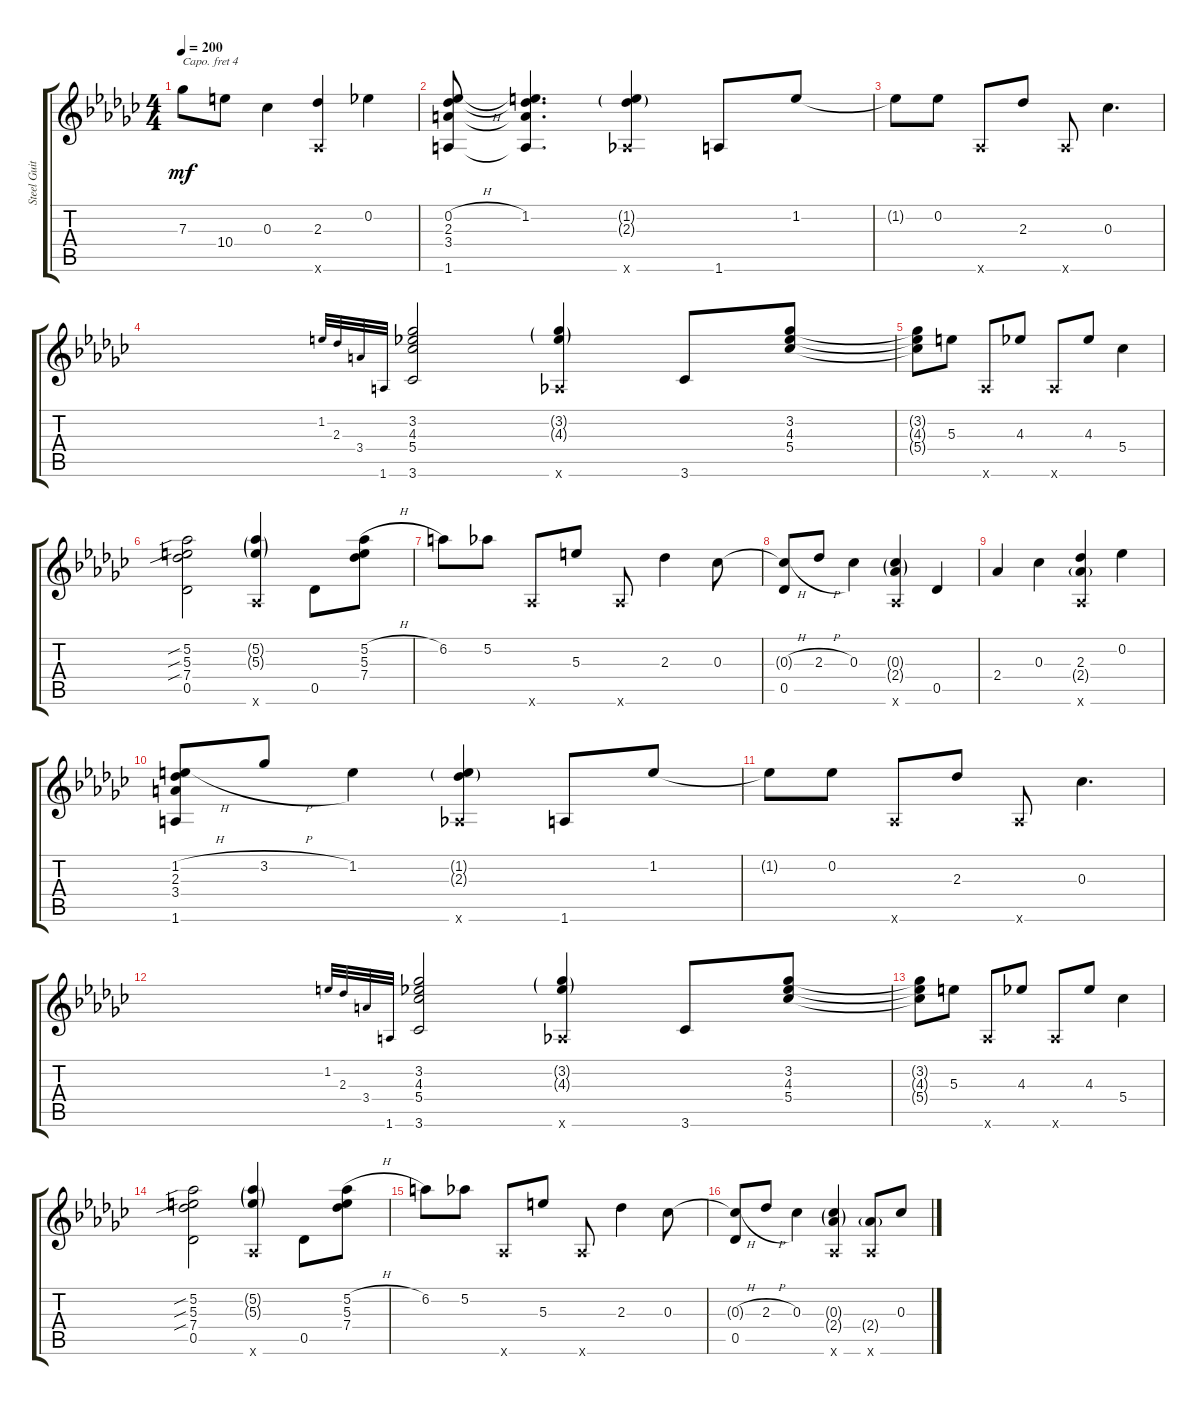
\track ("Steel Guitar" "Steel Guit") {instrument acousticguitarsteel}
\staff {score tabs}
\capo 4
\tuning (E4 B3 G3 D3 A2 E2) {hide}
\ts (4 4)
\tempo 200
\clef g2
\ks gb
7.3.8{dy mf} 10.4.8 0.3.4 (2.3 0.6{x}).4 0.2.4 |
(0.2{h} 2.3 3.4 1.6).8 (1.2 2.3{t} 3.4{t} 1.6{t}).4{d} (1.2{g} 2.3{g} 0.6{x}).4 1.6.8 1.2.8 |
1.2{t}.8 0.2.8 0.6{x}.8 2.3.8 0.6{x}.8 0.3.4{d} |
1.2.32{gr onbeat} 2.3.32{gr onbeat} 3.4.32{gr onbeat} 1.6.32{gr onbeat} (3.2 4.3 5.4 3.6).2 (3.2{g} 4.3{g} 0.6{x}).4 3.6.8 (3.2 4.3 5.4).8 |
(3.2{t} 4.3{t} 5.4{t}).8 5.3.8 0.6{x}.8 4.3.8 0.6{x}.8 4.3.8 5.4.4 |
(5.2{sib} 5.3{sib} 7.4{sib} 0.5).2 (5.2{g} 5.3{g} 0.6{x}).4 0.5.8 (5.2{h} 5.3 7.4).8 |
6.2.8 5.2.8 0.6{x}.8 5.3.8 0.6{x}.8 2.3.4 0.3.8 |
(0.3{h t} 0.5).8 2.3{h}.8 0.3.4 (0.3{g} 2.4{g} 0.6{x}).4 0.5.4 |
2.4.4 0.3.4 (2.3 2.4{g} 0.6{x}).4 0.2.4 |
(1.2{h} 2.3 3.4 1.6).8 3.2{h}.8 1.2.4 (1.2{g} 2.3{g} 0.6{x}).4 1.6.8 1.2.8 |
1.2{t}.8 0.2.8 0.6{x}.8 2.3.8 0.6{x}.8 0.3.4{d} |
1.2.32{gr onbeat} 2.3.32{gr onbeat} 3.4.32{gr onbeat} 1.6.32{gr onbeat} (3.2 4.3 5.4 3.6).2 (3.2{g} 4.3{g} 0.6{x}).4 3.6.8 (3.2 4.3 5.4).8 |
(3.2{t} 4.3{t} 5.4{t}).8 5.3.8 0.6{x}.8 4.3.8 0.6{x}.8 4.3.8 5.4.4 |
(5.2{sib} 5.3{sib} 7.4{sib} 0.5).2 (5.2{g} 5.3{g} 0.6{x}).4 0.5.8 (5.2{h} 5.3 7.4).8 |
6.2.8 5.2.8 0.6{x}.8 5.3.8 0.6{x}.8 2.3.4 0.3.8 |
(0.3{h t} 0.5).8 2.3{h}.8 0.3.4 (0.3{g} 2.4{g} 0.6{x}).4 (2.4{g} 0.6{x}).8 0.3.8
